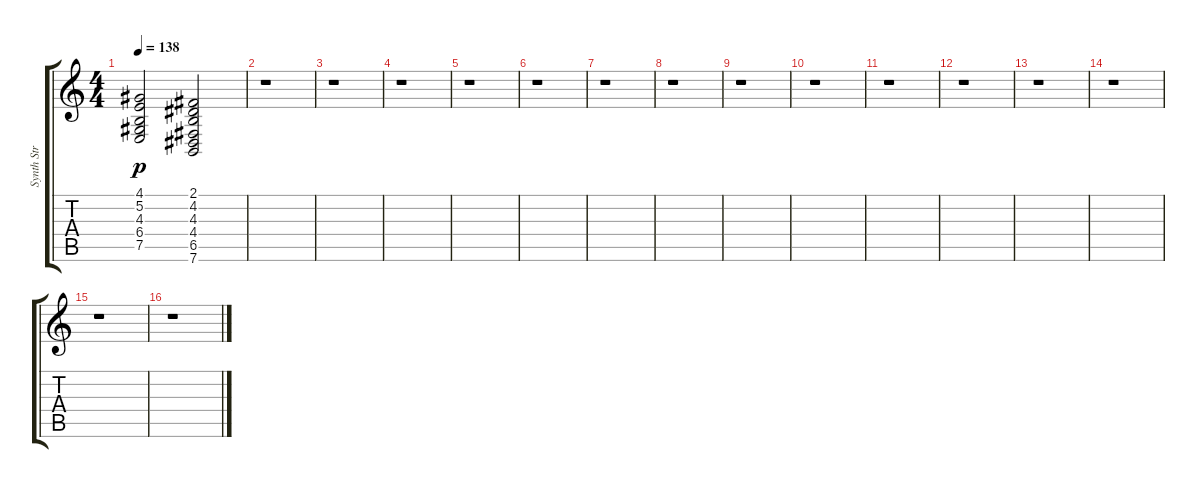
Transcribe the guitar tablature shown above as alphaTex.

\track ("Synth Str 1" "Synth Str ") {instrument synthstrings1}
\staff {score tabs}
\tuning (E4 B3 G3 D3 A2 E2) {hide}
\ts (4 4)
\tempo 138
\clef g2
\ks c
(4.1 5.2 4.3 6.4 7.5).2{dy p} (2.1 4.2 4.3 4.4 6.5 7.6).2 |
r.1 |
r.1 |
r.1 |
r.1 |
r.1 |
r.1 |
r.1 |
r.1 |
r.1 |
r.1 |
r.1 |
r.1 |
r.1 |
r.1 |
r.1
